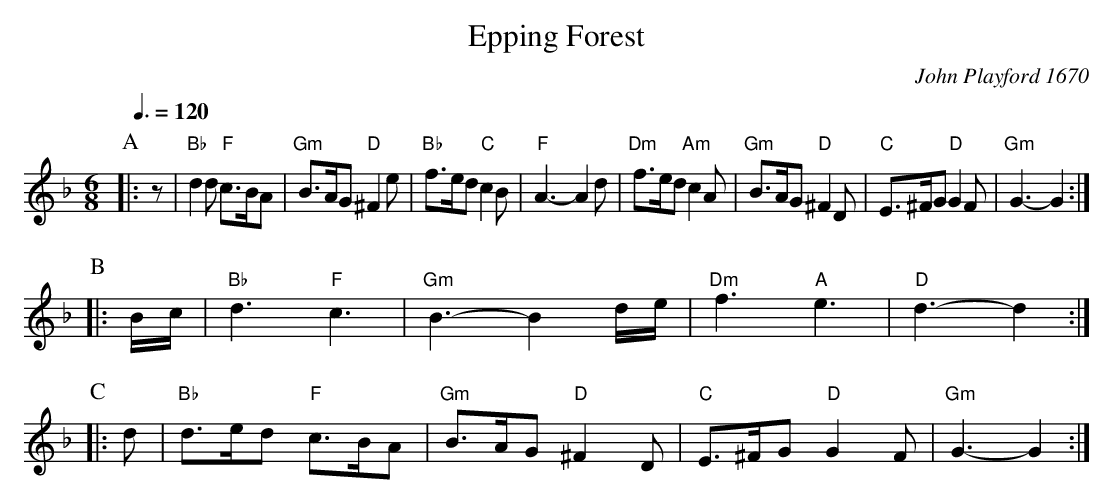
X:1
T:Epping Forest
C:John Playford 1670
Q:3/8=120
M:6/8
L:1/8
K:Gdor
P:A
|:z | "Bb"d2d "F"c>BA | "Gm"B>AG "D"^F2e | "Bb"f>ed "C"c2B | "F"A3- A2d |\
"Dm"f>ed "Am"c2A | "Gm"B>AG "D"^F2D | "C"E>^FG "D"G2F | "Gm"G3- G2 :|
P:B
|: B/c/ | "Bb"d3 "F"c3 | "Gm"B3- B2d/e/ | "Dm"f3 "A"e3 | "D"d3- d2 :|
P:C
|: d | "Bb"d>ed "F"c>BA | "Gm"B>AG "D"^F2D | "C"E>^FG "D"G2F | "Gm"G3- G2 :|
